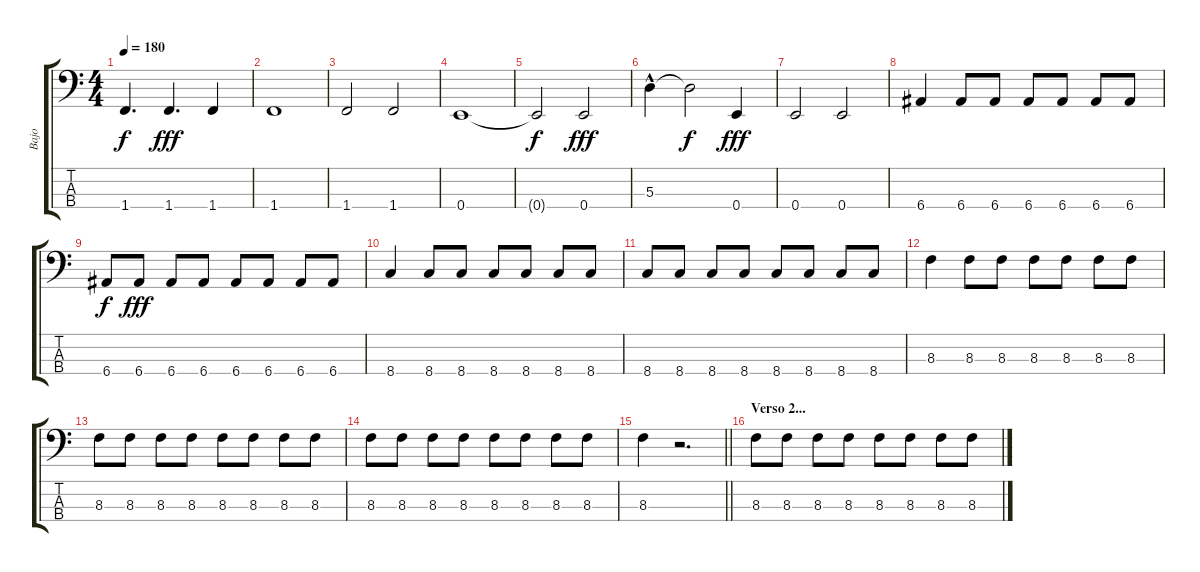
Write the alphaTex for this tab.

\track ("Bajo" "Bajo") {instrument electricbasspick}
\staff {score tabs}
\tuning (G2 D2 A1 E1) {hide}
\ts (4 4)
\tempo 180
\clef f4
\ks c
1.4{t}.4{d dy f} 1.4.4{d dy fff} 1.4.4 |
1.4.1 |
1.4.2 1.4.2 |
0.4.1 |
0.4{t}.2{dy f} 0.4.2{dy fff} |
5.3{hac}.4 5.3{t}.2{dy f} 0.4.4{dy fff} |
0.4.2 0.4.2 |
6.4.4 6.4.8 6.4.8 6.4.8 6.4.8 6.4.8 6.4.8 |
6.4.8{dy f} 6.4.8{dy fff} 6.4.8 6.4.8 6.4.8 6.4.8 6.4.8 6.4.8 |
8.4.4 8.4.8 8.4.8 8.4.8 8.4.8 8.4.8 8.4.8 |
8.4.8 8.4.8 8.4.8 8.4.8 8.4.8 8.4.8 8.4.8 8.4.8 |
8.3.4 8.3.8 8.3.8 8.3.8 8.3.8 8.3.8 8.3.8 |
8.3.8 8.3.8 8.3.8 8.3.8 8.3.8 8.3.8 8.3.8 8.3.8 |
8.3.8 8.3.8 8.3.8 8.3.8 8.3.8 8.3.8 8.3.8 8.3.8 |
\barLineRight lightlight
8.3.4 r.2{d} |
\section ("" "Verso 2...")
8.3.8 8.3.8 8.3.8 8.3.8 8.3.8 8.3.8 8.3.8 8.3.8
